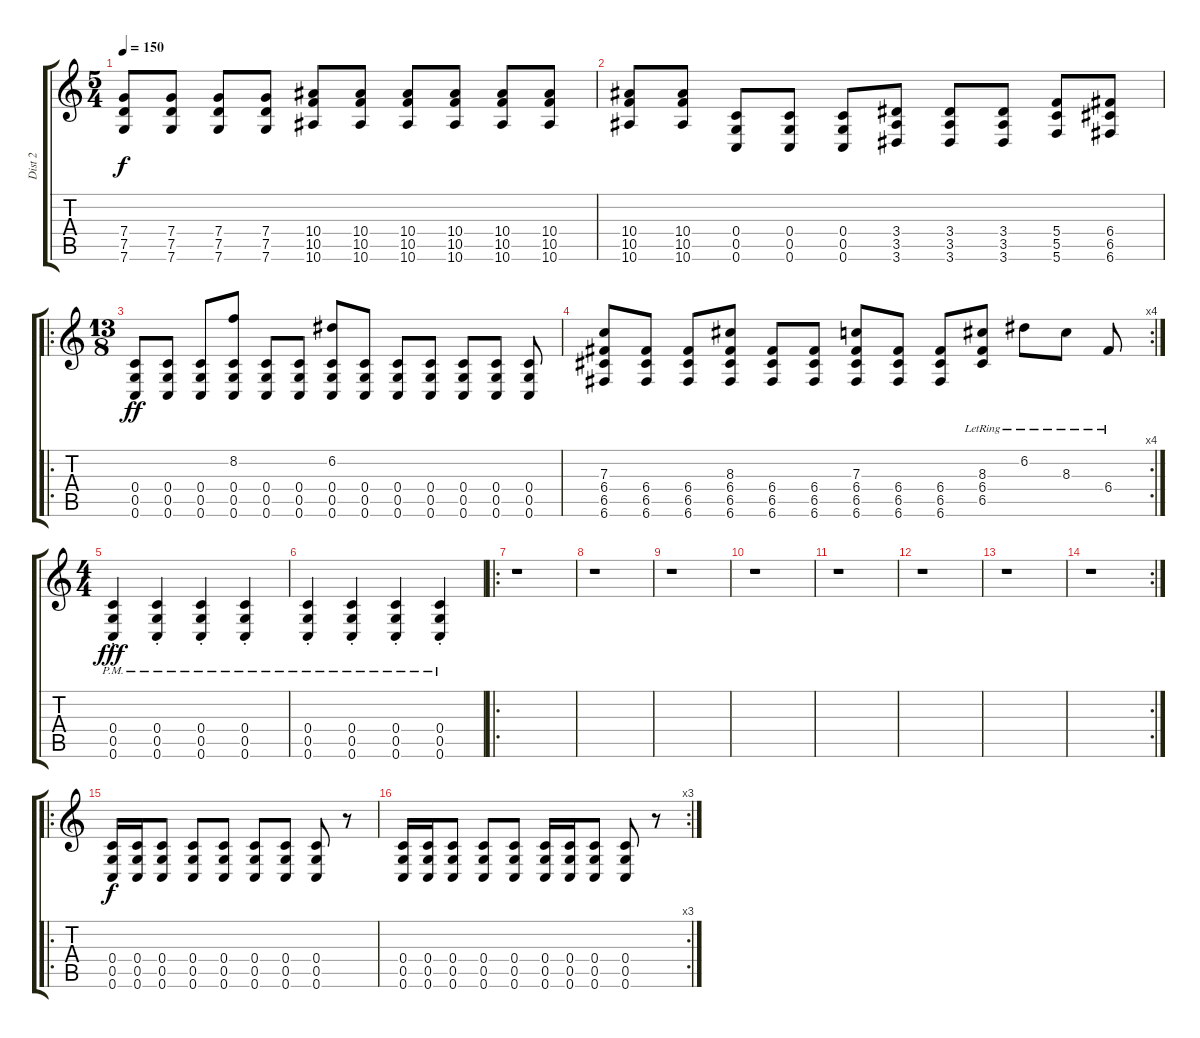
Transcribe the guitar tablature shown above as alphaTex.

\track ("Dist 2" "Dist 2") {instrument distortionguitar}
\staff {score tabs}
\tuning (D4 A3 F3 C3 G2 C2) {hide}
\ts (5 4)
\tempo 150
\clef g2
\ks c
(7.4 7.5 7.6).8{dy f} (7.4 7.5 7.6).8 (7.4 7.5 7.6).8 (7.4 7.5 7.6).8 (10.4 10.5 10.6).8 (10.4 10.5 10.6).8 (10.4 10.5 10.6).8 (10.4 10.5 10.6).8 (10.4 10.5 10.6).8 (10.4 10.5 10.6).8 |
(10.4 10.5 10.6).8 (10.4 10.5 10.6).8 (0.4 0.5 0.6).8 (0.4 0.5 0.6).8 (0.4 0.5 0.6).8 (3.4 3.5 3.6).8 (3.4 3.5 3.6).8 (3.4 3.5 3.6).8 (5.4 5.5 5.6).8 (6.4 6.5 6.6).8 |
\ro
\ts (13 8)
(0.4 0.5 0.6).8{dy ff} (0.4 0.5 0.6).8 (0.4 0.5 0.6).8 (8.2 0.4 0.5 0.6).8 (0.4 0.5 0.6).8 (0.4 0.5 0.6).8 (6.2 0.4 0.5 0.6).8 (0.4 0.5 0.6).8 (0.4 0.5 0.6).8 (0.4 0.5 0.6).8 (0.4 0.5 0.6).8 (0.4 0.5 0.6).8 (0.4 0.5 0.6).8 |
\rc 4
(7.3 6.4 6.5 6.6).8 (6.4 6.5 6.6).8 (6.4 6.5 6.6).8 (8.3 6.4 6.5 6.6).8 (6.4 6.5 6.6).8 (6.4 6.5 6.6).8 (7.3 6.4 6.5 6.6).8 (6.4 6.5 6.6).8 (6.4 6.5 6.6).8 (8.3{lr} 6.4{lr} 6.5{lr}).8 6.2{lr}.8 8.3{lr}.8 6.4{lr}.8 |
\ts (4 4)
(0.4{pm st} 0.5{pm st} 0.6{pm st}).4{dy fff} (0.4{pm st} 0.5{pm st} 0.6{pm st}).4 (0.4{pm st} 0.5{pm st} 0.6{pm st}).4 (0.4{pm st} 0.5{pm st} 0.6{pm st}).4 |
(0.4{pm st} 0.5{pm st} 0.6{pm st}).4 (0.4{pm st} 0.5{pm st} 0.6{pm st}).4 (0.4{pm st} 0.5{pm st} 0.6{pm st}).4 (0.4{pm st} 0.5{pm st} 0.6{pm st}).4 |
\ro
r.1 |
r.1 |
r.1 |
r.1 |
r.1 |
r.1 |
r.1 |
\rc 2
r.1 |
\ro
(0.4 0.5 0.6).16{dy f} (0.4 0.5 0.6).16 (0.4 0.5 0.6).8 (0.4 0.5 0.6).8 (0.4 0.5 0.6).8 (0.4 0.5 0.6).8 (0.4 0.5 0.6).8 (0.4 0.5 0.6).8 r.8 |
\rc 3
(0.4 0.5 0.6).16 (0.4 0.5 0.6).16 (0.4 0.5 0.6).8 (0.4 0.5 0.6).8 (0.4 0.5 0.6).8 (0.4 0.5 0.6).16 (0.4 0.5 0.6).16 (0.4 0.5 0.6).8 (0.4 0.5 0.6).8 r.8
